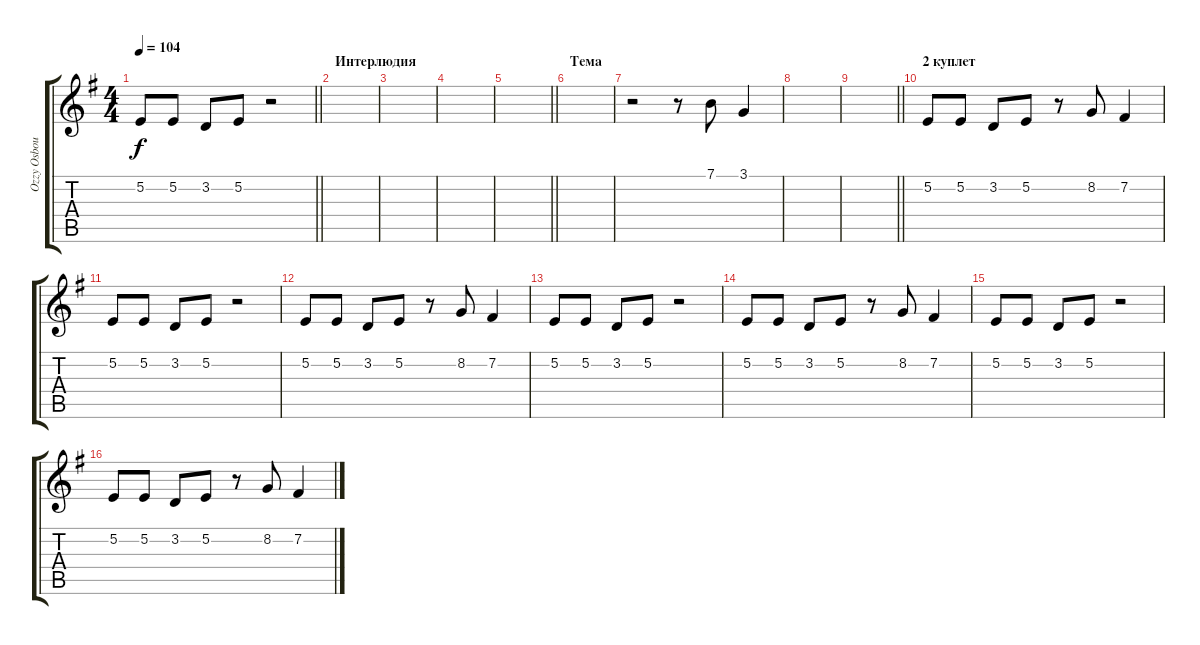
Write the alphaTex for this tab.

\track ("Ozzy Osbourne" "Ozzy Osbou") {instrument viola}
\staff {score tabs}
\tuning (E4 B3 G3 D3 A2 E2) {hide}
\ts (4 4)
\tempo 104
\clef g2
\barLineRight lightlight
\ks g
5.2.8{dy f} 5.2.8 3.2.8 5.2.8 r.2 |
\section ("" "Интерлюдия")
|
|
|
\barLineRight lightlight
|
\section ("" "Тема")
|
r.2 r.8 7.1.8 3.1.4 |
|
\barLineRight lightlight
|
\section ("" "2 куплет")
5.2.8 5.2.8 3.2.8 5.2.8 r.8 8.2.8 7.2.4 |
5.2.8 5.2.8 3.2.8 5.2.8 r.2 |
5.2.8 5.2.8 3.2.8 5.2.8 r.8 8.2.8 7.2.4 |
5.2.8 5.2.8 3.2.8 5.2.8 r.2 |
5.2.8 5.2.8 3.2.8 5.2.8 r.8 8.2.8 7.2.4 |
5.2.8 5.2.8 3.2.8 5.2.8 r.2 |
5.2.8 5.2.8 3.2.8 5.2.8 r.8 8.2.8 7.2.4
